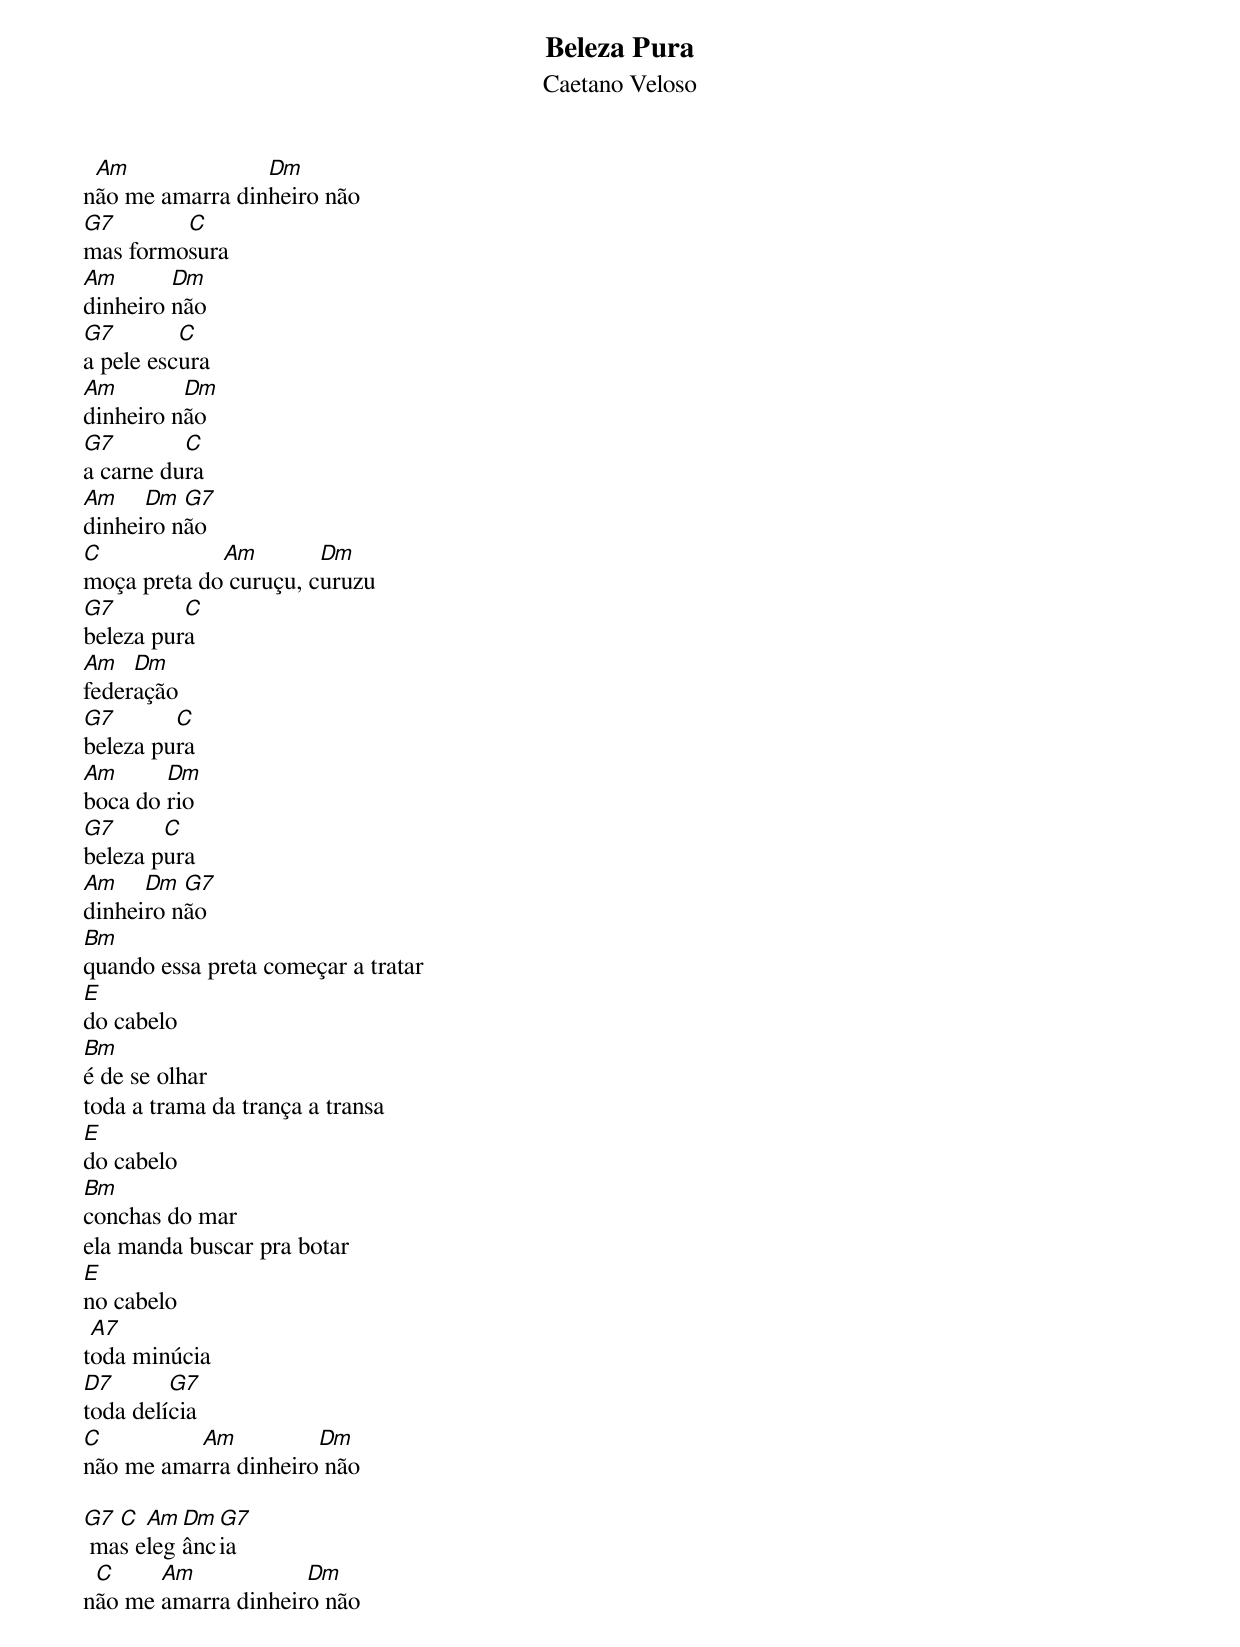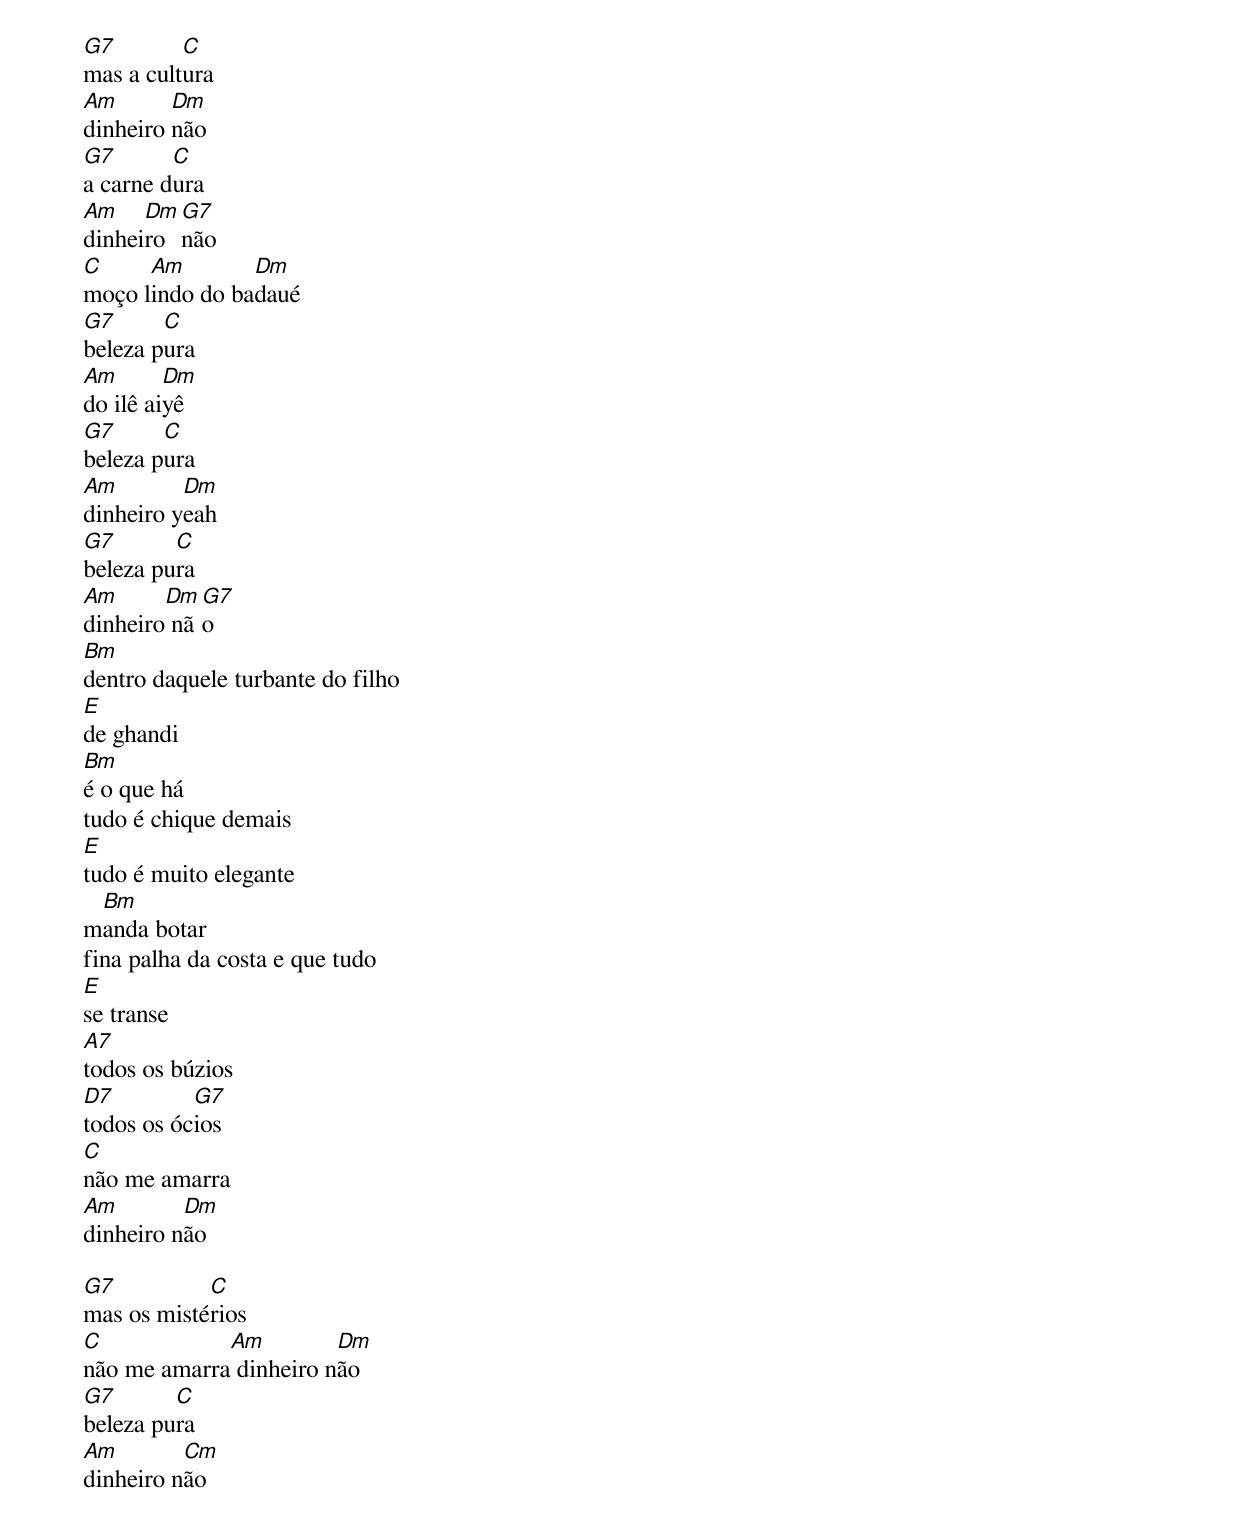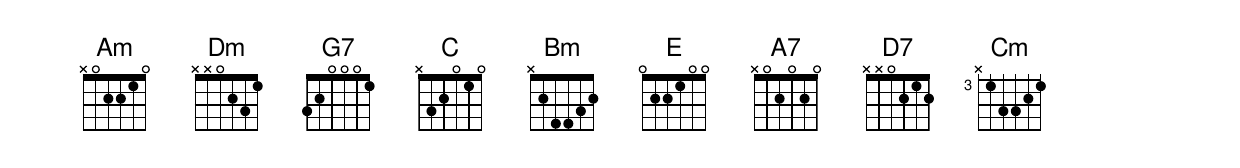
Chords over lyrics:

Beleza Pura
Caetano Veloso

 Am              Dm
não me amarra dinheiro não
G7       C
mas formosura
Am       Dm
dinheiro não
G7        C
a pele escura
Am        Dm
dinheiro não
G7        C
a carne dura
Am    Dm  G7
dinheiro não
C            Am        Dm
moça preta do curuçu, curuzu
G7        C
beleza pura
Am   Dm
federação
G7       C
beleza pura
Am      Dm
boca do rio
G7      C
beleza pura
Am    Dm  G7
dinheiro não
Bm
quando essa preta começar a tratar
E
do cabelo
Bm
é de se olhar
toda a trama da trança a transa
E
do cabelo
Bm
conchas do mar
ela manda buscar pra botar
E
no cabelo
 A7
toda minúcia
D7       G7
toda delícia
C         Am          Dm
não me amarra dinheiro não

G7 C  Am Dm G7
 mas elegância
 C     Am            Dm
não me amarra dinheiro não
G7        C
mas a cultura
Am       Dm
dinheiro não
G7       C
a carne dura
Am    Dm G7
dinheiro não
C     Am        Dm
moço lindo do badaué
G7      C
beleza pura
Am       Dm
do ilê aiyê
G7      C
beleza pura
Am        Dm
dinheiro yeah
G7       C
beleza pura
Am      Dm G7
dinheiro não
Bm
dentro daquele turbante do filho
E
de ghandi
Bm
é o que há
tudo é chique demais
E
tudo é muito elegante
 Bm
manda botar
fina palha da costa e que tudo
E
se transe
A7
todos os búzios
D7         G7
todos os ócios
C
não me amarra
Am        Dm
dinheiro não

G7          C
mas os mistérios
C            Am         Dm
não me amarra dinheiro não
G7       C
beleza pura
Am        Cm
dinheiro não
